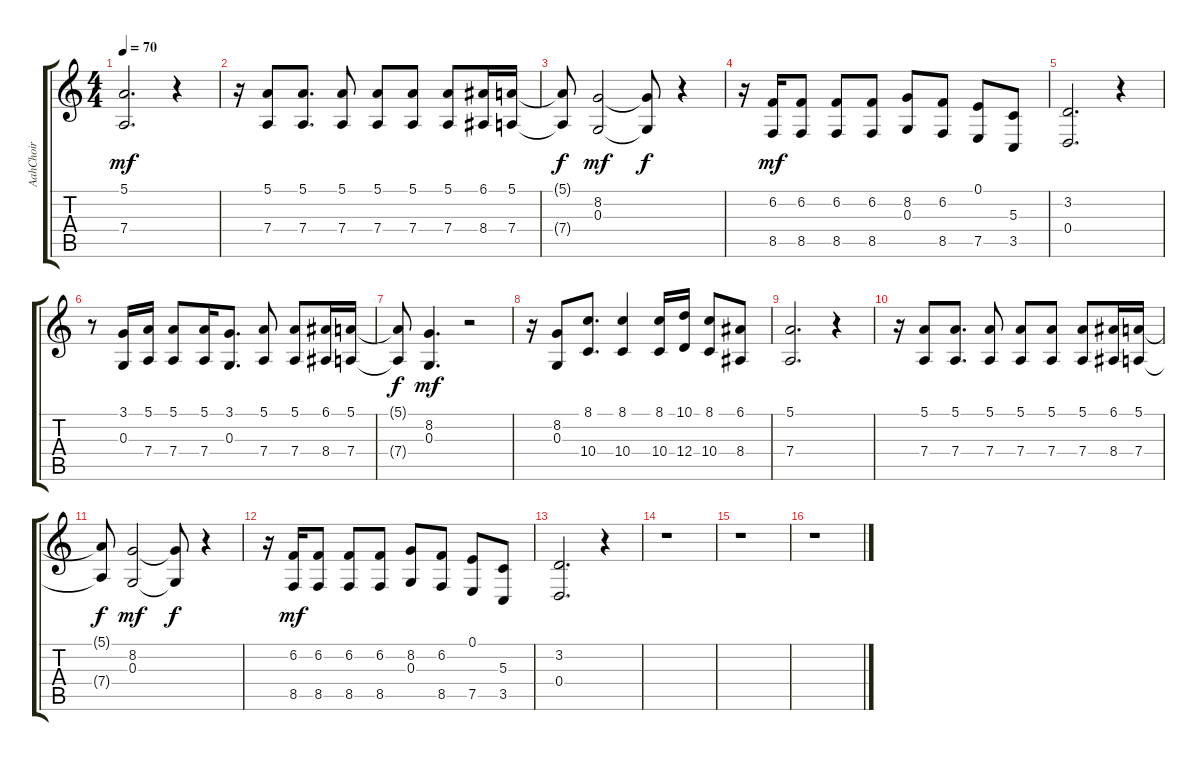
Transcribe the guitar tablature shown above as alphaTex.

\track ("AahChoir" "AahChoir") {instrument choiraahs}
\staff {score tabs}
\tuning (E4 B3 G3 D3 A2 E2) {hide}
\ts (4 4)
\tempo 70
\clef g2
\ks c
(5.1 7.4).2{d dy mf} r.4 |
r.16 (5.1 7.4).8 (5.1 7.4).8{d} (5.1 7.4).8 (5.1 7.4).8 (5.1 7.4).8 (5.1 7.4).8 (6.1 8.4).16 (5.1 7.4).16 |
(5.1{t} 7.4{t}).8{dy f} (8.2 0.3).2{dy mf} (8.2{t} 0.3{t}).8{dy f} r.4 |
r.16 (6.2 8.5).16{dy mf} (6.2 8.5).8 (6.2 8.5).8 (6.2 8.5).8 (8.2 0.3).8 (6.2 8.5).8 (0.1 7.5).8 (5.3 3.5).8 |
(3.2 0.4).2{d} r.4 |
r.8 (3.1 0.3).16 (5.1 7.4).16 (5.1 7.4).8 (5.1 7.4).16 (3.1 0.3).8{d} (5.1 7.4).8 (5.1 7.4).8 (6.1 8.4).16 (5.1 7.4).16 |
(5.1{t} 7.4{t}).8{dy f} (8.2 0.3).4{d dy mf} r.2 |
r.16 (8.2 0.3).8 (8.1 10.4).8{d} (8.1 10.4).4 (8.1 10.4).16 (10.1 12.4).16 (8.1 10.4).8 (6.1 8.4).8 |
(5.1 7.4).2{d} r.4 |
r.16 (5.1 7.4).8 (5.1 7.4).8{d} (5.1 7.4).8 (5.1 7.4).8 (5.1 7.4).8 (5.1 7.4).8 (6.1 8.4).16 (5.1 7.4).16 |
(5.1{t} 7.4{t}).8{dy f} (8.2 0.3).2{dy mf} (8.2{t} 0.3{t}).8{dy f} r.4 |
r.16 (6.2 8.5).16{dy mf} (6.2 8.5).8 (6.2 8.5).8 (6.2 8.5).8 (8.2 0.3).8 (6.2 8.5).8 (0.1 7.5).8 (5.3 3.5).8 |
(3.2 0.4).2{d} r.4 |
r.1 |
r.1 |
r.1
